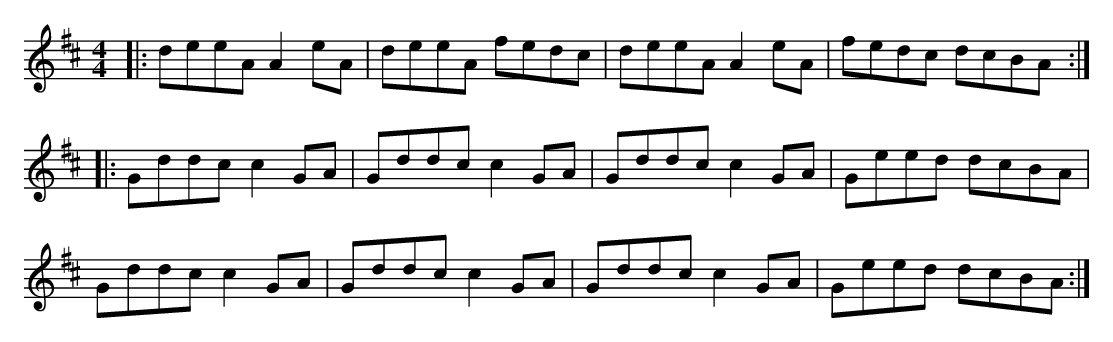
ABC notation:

X:1
M:4/4
K:Amix
|:deeA A2 eA|deeA fedc|deeA A2 eA|fedc dcBA:|
|:Gddc c2 GA|Gddc c2 GA|Gddc c2 GA|Geed dcBA|
Gddc c2 GA|Gddc c2 GA|Gddc c2 GA|Geed dcBA:|
